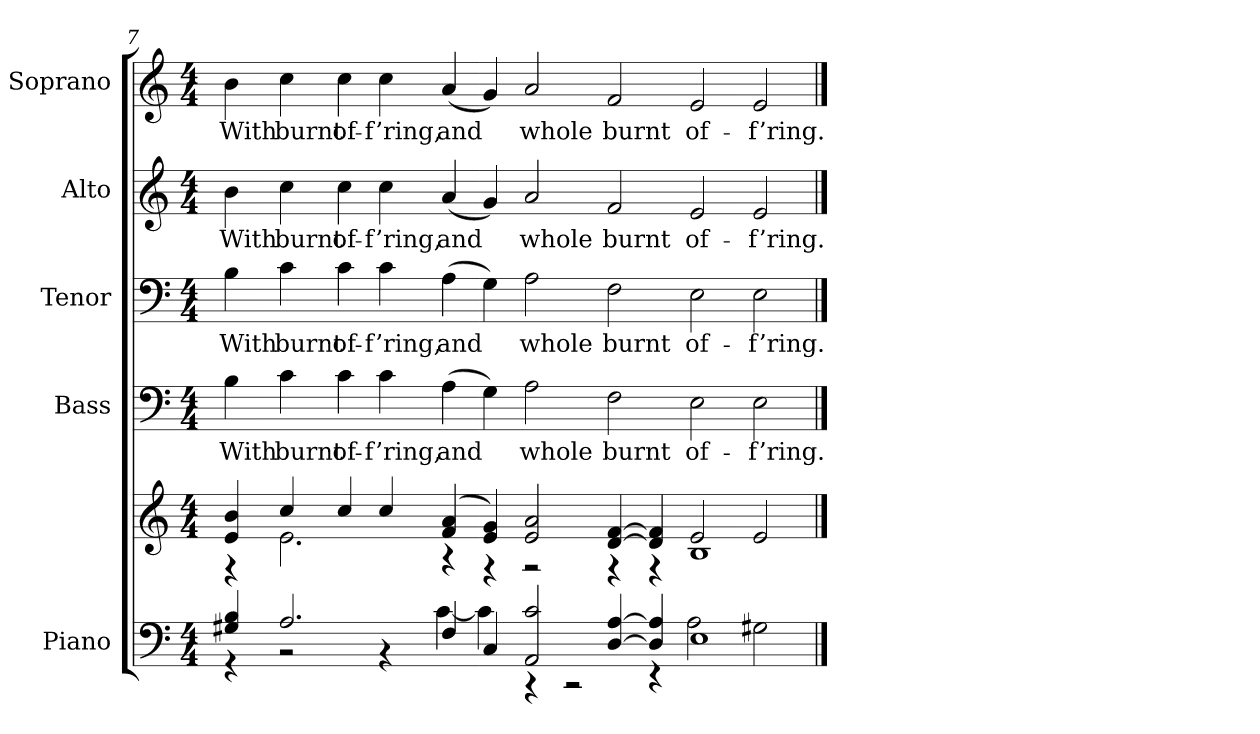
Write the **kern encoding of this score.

**kern	**kern	**kern	**text	**kern	**text	**kern	**text	**kern	**text
*part5	*part5	*part4	*part4	*part3	*part3	*part2	*part2	*part1	*part1
*staff6	*staff5	*staff4	*staff4	*staff3	*staff3	*staff2	*staff2	*staff1	*staff1
*I"Piano	*	*I"Bass	*	*I"Tenor	*	*I"Alto	*	*I"Soprano	*
*I'Pno.	*	*I'B.	*	*I'T.	*	*I'A.	*	*I'S.	*
!!LO:PB:g=z
*clefF4	*clefG2	*clefF4	*	*clefF4	*	*clefG2	*	*clefG2	*
*k[]	*k[]	*k[]	*	*k[]	*	*k[]	*	*k[]	*
*C:	*C:	*C:	*	*C:	*	*C:	*	*C:	*
*M4/4	*M4/4	*M4/4	*	*M4/4	*	*M4/4	*	*M4/4	*
=7	=7	=7	=7	=7	=7	=7	=7	=7	=7
*^	*^	*	*	*	*	*	*	*	*
!	!	!	!	!	!LO:LY:b:color=#000000	!	!	!	!	!	!
!	!	!	!	!	!	!	!LO:LY:b:color=#000000	!	!	!	!
!	!	!	!	!	!	!	!	!	!LO:LY:b:color=#000000	!	!
!	!	!	!	!	!	!	!	!	!	!	!LO:LY:b:color=#000000
4G#Xi/ 4Bi	4r	4ei/ 4bi	4r	4Bi\	With	4Bi\	With	4bi\	With	4bi\	With
!	!	!	!	!	!LO:LY:b:color=#000000	!	!	!	!	!	!
!	!	!	!	!	!	!	!LO:LY:b:color=#000000	!	!	!	!
!	!	!	!	!	!	!	!	!	!LO:LY:b:color=#000000	!	!
!	!	!	!	!	!	!	!	!	!	!	!LO:LY:b:color=#000000
2.Ai/	2r	4cci/	2.ei\	4ci\	burnt	4ci\	burnt	4cci\	burnt	4cci\	burnt
!	!	!	!	!	!LO:LY:b:color=#000000	!	!	!	!	!	!
!	!	!	!	!	!	!	!LO:LY:b:color=#000000	!	!	!	!
!	!	!	!	!	!	!	!	!	!LO:LY:b:color=#000000	!	!
!	!	!	!	!	!	!	!	!	!	!	!LO:LY:b:color=#000000
.	.	4cci/	.	4ci\	of-	4ci\	of-	4cci\	of-	4cci\	of-
!	!	!	!	!	!LO:LY:b:color=#000000	!	!	!	!	!	!
!	!	!	!	!	!	!	!LO:LY:b:color=#000000	!	!	!	!
!	!	!	!	!	!	!	!	!	!LO:LY:b:color=#000000	!	!
!	!	!	!	!	!	!	!	!	!	!	!LO:LY:b:color=#000000
.	4r	4cci/	.	4ci\	-f’ring,	4ci\	-f’ring,	4cci\	-f’ring,	4cci\	-f’ring,
!	!	!	!	!	!LO:LY:b:color=#000000	!	!	!	!	!	!
!	!	!	!	!	!	!	!LO:LY:b:color=#000000	!	!	!	!
!	!	!	!	!	!	!	!	!	!LO:LY:b:color=#000000	!	!
!	!	!	!	!	!	!	!	!	!	!	!LO:LY:b:color=#000000
4Fi/	[<4ci\	(4fi/ 4ai	4r	(4Ai\	and	(4Ai\	and	(4ai/	and	(4ai/	and
4Ci/	4ci\]	4ei/ 4gi)	4r	4Gi\)	.	4Gi\)	.	4gi/)	.	4gi/)	.
!	!	!	!	!	!LO:LY:b:color=#000000	!	!	!	!	!	!
!	!	!	!	!	!	!	!LO:LY:b:color=#000000	!	!	!	!
!	!	!	!	!	!	!	!	!	!LO:LY:b:color=#000000	!	!
!	!	!	!	!	!	!	!	!	!	!	!LO:LY:b:color=#000000
2AAi/ 2ci	4r	2ei/ 2ai	2r	2Ai\	whole	2Ai\	whole	2ai/	whole	2ai/	whole
.	2r	.	.	.	.	.	.	.	.	.	.
!	!	!	!	!	!LO:LY:b:color=#000000	!	!	!	!	!	!
!	!	!	!	!	!	!	!LO:LY:b:color=#000000	!	!	!	!
!	!	!	!	!	!	!	!	!	!LO:LY:b:color=#000000	!	!
!	!	!	!	!	!	!	!	!	!	!	!LO:LY:b:color=#000000
[>4Di/ [>4Ai	.	[>4di/ [>4fi	4r	2Fi\	burnt	2Fi\	burnt	2fi/	burnt	2fi/	burnt
4Di/] 4Ai]	4r	4di/] 4fi]	4r	.	.	.	.	.	.	.	.
!	!	!	!	!	!LO:LY:b:color=#000000	!	!	!	!	!	!
!	!	!	!	!	!	!	!LO:LY:b:color=#000000	!	!	!	!
!	!	!	!	!	!	!	!	!	!LO:LY:b:color=#000000	!	!
!	!	!	!	!	!	!	!	!	!	!	!LO:LY:b:color=#000000
1Ei	2Ai\	2ei/	1Bi	2Ei\	of-	2Ei\	of-	2ei/	of-	2ei/	of-
!	!	!	!	!	!LO:LY:b:color=#000000	!	!	!	!	!	!
!	!	!	!	!	!	!	!LO:LY:b:color=#000000	!	!	!	!
!	!	!	!	!	!	!	!	!	!LO:LY:b:color=#000000	!	!
!	!	!	!	!	!	!	!	!	!	!	!LO:LY:b:color=#000000
.	2G#Xi\	2ei/	.	2Ei\	-f’ring.	2Ei\	-f’ring.	2ei/	-f’ring.	2ei/	-f’ring.
*v	*v	*	*	*	*	*	*	*	*	*	*
*	*v	*v	*	*	*	*	*	*	*	*
==	==	==	==	==	==	==	==	==	==
*-	*-	*-	*-	*-	*-	*-	*-	*-	*-
